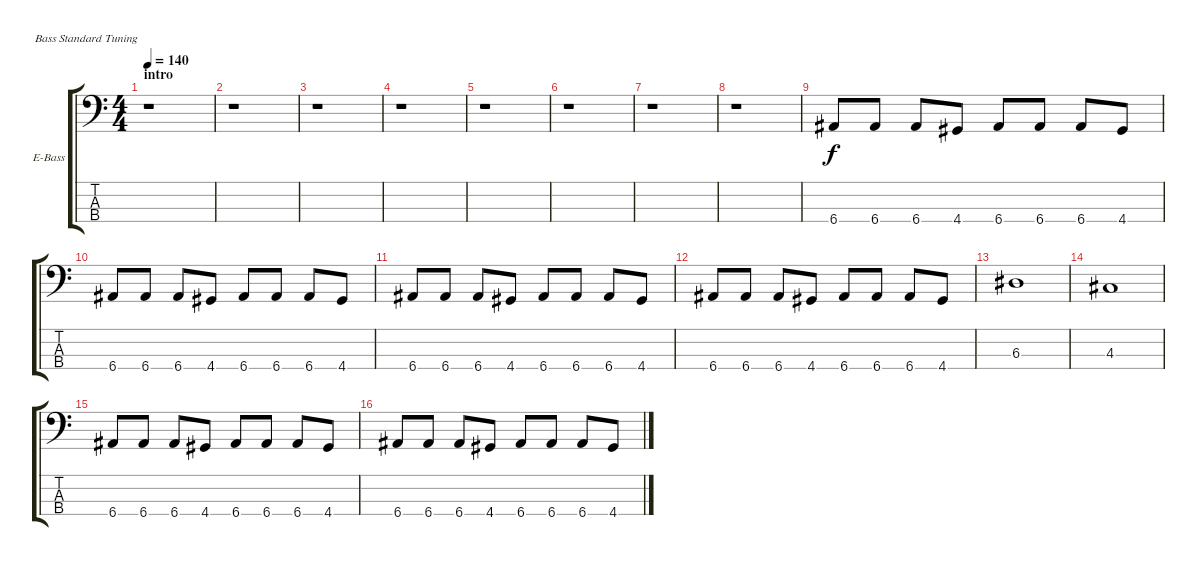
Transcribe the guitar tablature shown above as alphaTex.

\bracketExtendMode groupsimilarinstruments
\firstSystemTrackNameOrientation horizontal
\otherSystemsTrackNameOrientation horizontal
\track ("bass" "E-Bass") {instrument electricbassfinger}
\staff {score tabs}
\tuning (G2 D2 A1 E1)
\ts (4 4)
\section ("" "intro")
\tempo 140
\clef f4
\ks c
r.1{dy f instrument electricbassfinger} |
r.1 |
r.1 |
r.1 |
r.1 |
r.1 |
r.1 |
r.1 |
6.4.8 6.4.8 6.4.8 4.4.8 6.4.8 6.4.8 6.4.8 4.4.8 |
6.4.8 6.4.8 6.4.8 4.4.8 6.4.8 6.4.8 6.4.8 4.4.8 |
6.4.8 6.4.8 6.4.8 4.4.8 6.4.8 6.4.8 6.4.8 4.4.8 |
6.4.8 6.4.8 6.4.8 4.4.8 6.4.8 6.4.8 6.4.8 4.4.8 |
6.3.1 |
4.3.1 |
6.4.8 6.4.8 6.4.8 4.4.8 6.4.8 6.4.8 6.4.8 4.4.8 |
6.4.8 6.4.8 6.4.8 4.4.8 6.4.8 6.4.8 6.4.8 4.4.8
